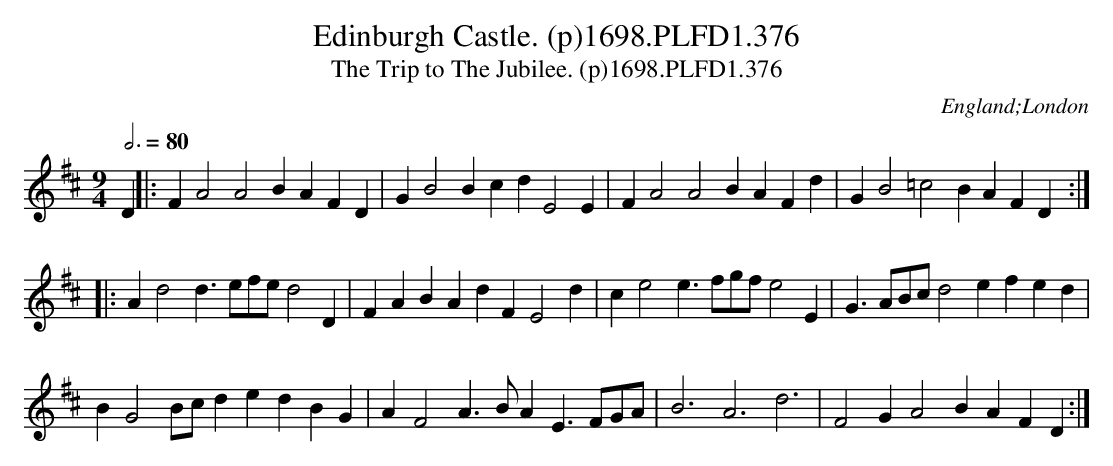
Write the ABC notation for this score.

X:1
T:Edinburgh Castle. (p)1698.PLFD1.376
T:Trip to The Jubilee. (p)1698.PLFD1.376, The
M:9/4
L:1/4
Q:3/4=80
O:England;London
K:D
D||:FA2A2BAFD|GB2BcdE2E|FA2A2BAFd|GB2=c2BAFD:|
|:Ad2d>ef/e/d2D|FABAdFE2d|ce2e>fg/f/e2E|G>AB/c/d2efed|
BG2B/c/dedBG|AF2A>BAE>FG/A/|B3A3d3|F2GA2BAFD:|
